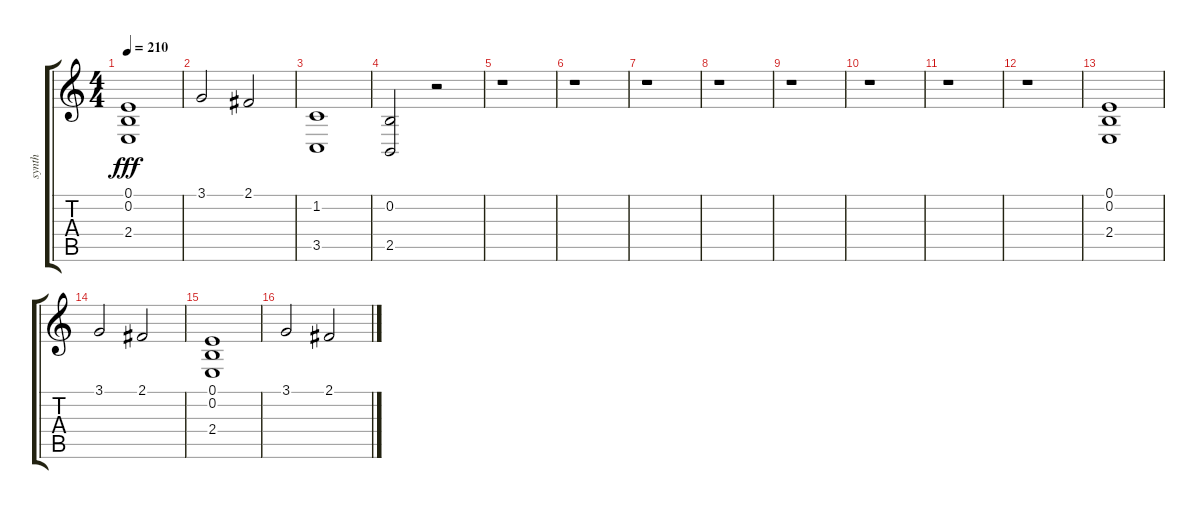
\track ("synth" "synth") {instrument pad7halo}
\staff {score tabs}
\tuning (E4 B3 G3 D3 A2 E2) {hide}
\ts (4 4)
\tempo 210
\clef g2
\ks c
(0.1 0.2 2.4).1{dy fff} |
3.1.2 2.1.2 |
(1.2 3.5).1 |
(0.2 2.5).2 r.2 |
r.1 |
r.1 |
r.1 |
r.1 |
r.1 |
r.1 |
r.1 |
r.1 |
(0.1 0.2 2.4).1 |
3.1.2 2.1.2 |
(0.1 0.2 2.4).1 |
3.1.2 2.1.2
